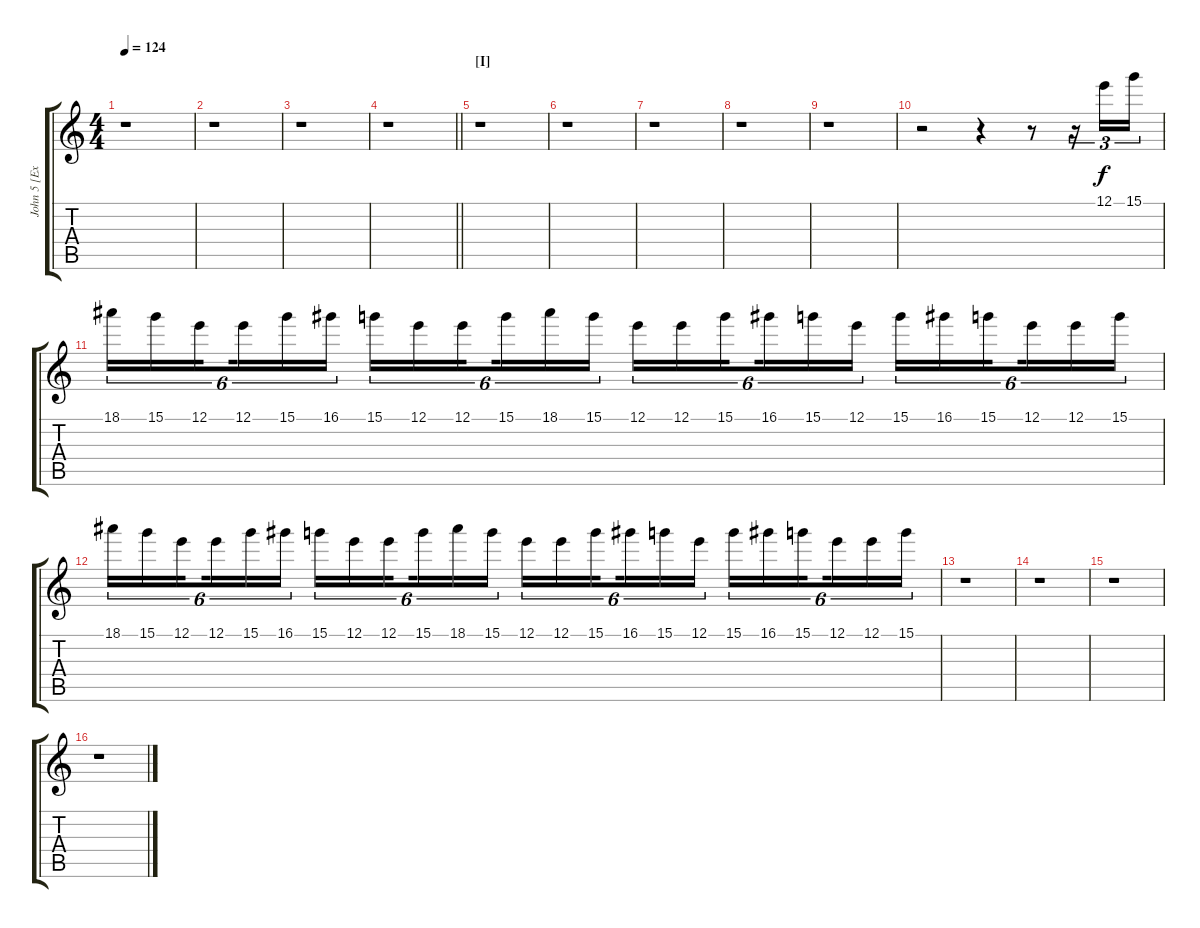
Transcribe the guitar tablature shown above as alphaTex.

\track ("John 5 [Extra]" "John 5 [Ex") {instrument distortionguitar}
\staff {score tabs}
\tuning (E4 B3 G3 D3 A2 E2) {hide}
\ts (4 4)
\tempo 124
\clef g2
\ks c
r.1{dy f} |
r.1 |
r.1 |
\barLineRight lightlight
r.1 |
\section ("" "[I]")
r.1 |
r.1 |
r.1 |
r.1 |
r.1 |
r.2 r.4 r.8 r.16{tu (3 2)} 12.1.16{tu (3 2)} 15.1.16{tu (3 2)} |
18.1.16{tu (6 4)} 15.1.16{tu (6 4)} 12.1.16{tu (6 4) beam splitsecondary} 12.1.16{tu (6 4)} 15.1.16{tu (6 4)} 16.1.16{tu (6 4)} 15.1.16{tu (6 4)} 12.1.16{tu (6 4)} 12.1.16{tu (6 4) beam splitsecondary} 15.1.16{tu (6 4)} 18.1.16{tu (6 4)} 15.1.16{tu (6 4)} 12.1.16{tu (6 4)} 12.1.16{tu (6 4)} 15.1.16{tu (6 4) beam splitsecondary} 16.1.16{tu (6 4)} 15.1.16{tu (6 4)} 12.1.16{tu (6 4)} 15.1.16{tu (6 4)} 16.1.16{tu (6 4)} 15.1.16{tu (6 4) beam splitsecondary} 12.1.16{tu (6 4)} 12.1.16{tu (6 4)} 15.1.16{tu (6 4)} |
18.1.16{tu (6 4)} 15.1.16{tu (6 4)} 12.1.16{tu (6 4) beam splitsecondary} 12.1.16{tu (6 4)} 15.1.16{tu (6 4)} 16.1.16{tu (6 4)} 15.1.16{tu (6 4)} 12.1.16{tu (6 4)} 12.1.16{tu (6 4) beam splitsecondary} 15.1.16{tu (6 4)} 18.1.16{tu (6 4)} 15.1.16{tu (6 4)} 12.1.16{tu (6 4)} 12.1.16{tu (6 4)} 15.1.16{tu (6 4) beam splitsecondary} 16.1.16{tu (6 4)} 15.1.16{tu (6 4)} 12.1.16{tu (6 4)} 15.1.16{tu (6 4)} 16.1.16{tu (6 4)} 15.1.16{tu (6 4) beam splitsecondary} 12.1.16{tu (6 4)} 12.1.16{tu (6 4)} 15.1.16{tu (6 4)} |
r.1 |
r.1 |
r.1 |
r.1
